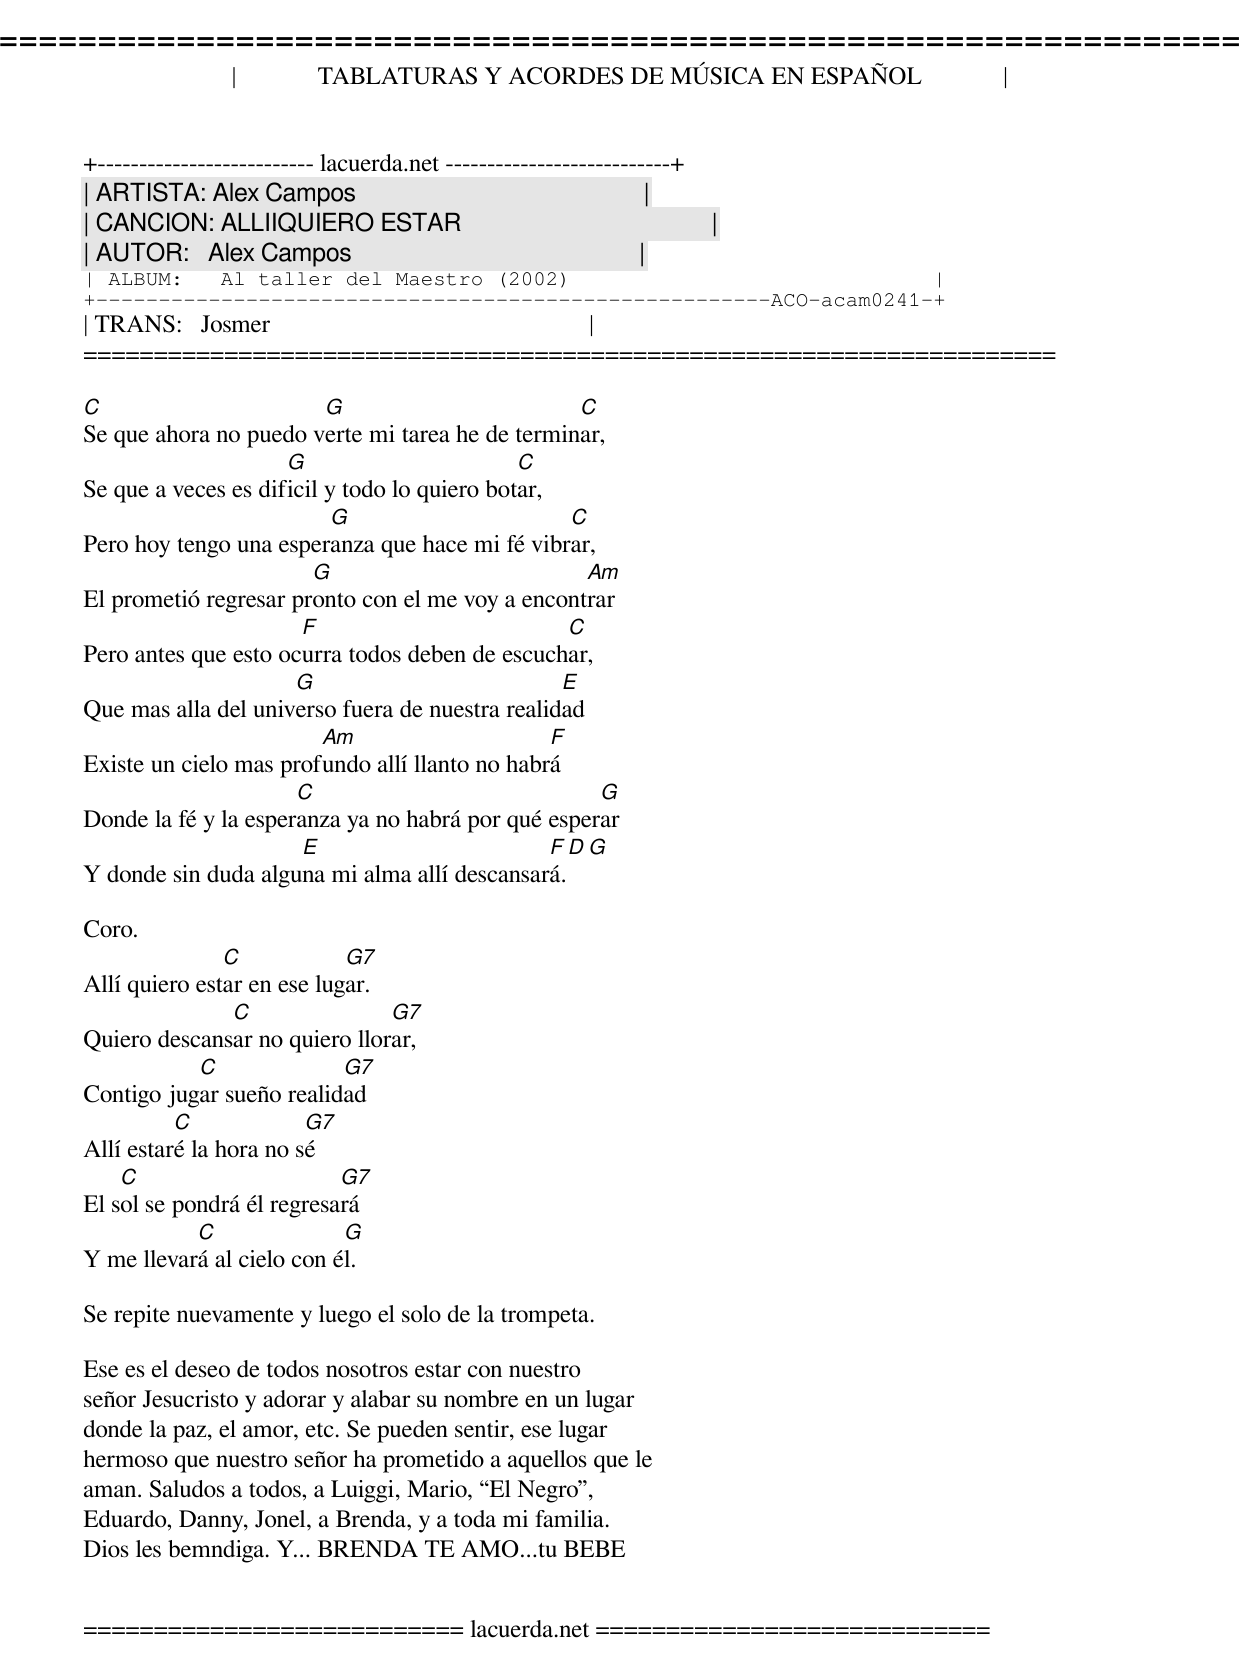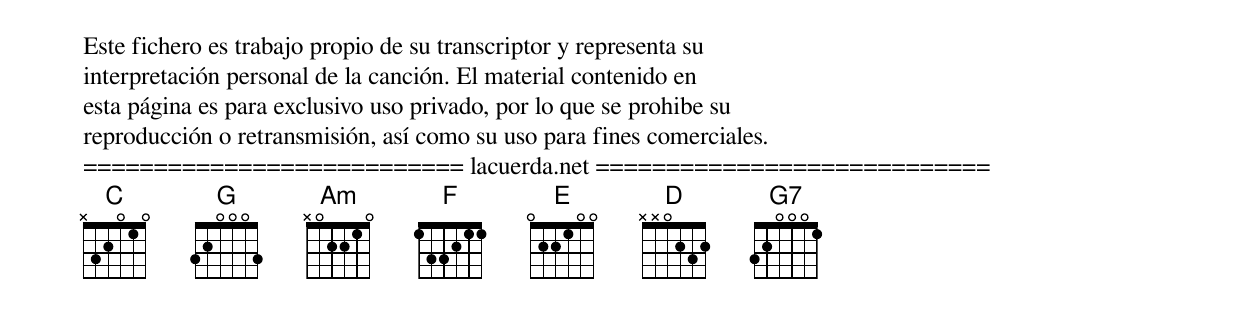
=====================================================================
|             TABLATURAS Y ACORDES DE MÚSICA EN ESPAÑOL             |
+-------------------------- lacuerda.net ---------------------------+
| ARTISTA: Alex Campos                                              |
| CANCION: ALLIIQUIERO ESTAR                                        |
| AUTOR:   Alex Campos                                              |
| ALBUM:   Al taller del Maestro (2002)                             |
+------------------------------------------------------ACO-acam0241-+
| TRANS:   Josmer                                                   |
=====================================================================

C                      G                         C
Se que ahora no puedo verte mi tarea he de terminar,
                     G                        C
Se que a veces es dificil y todo lo quiero botar,
                        G                       C
Pero hoy tengo una esperanza que hace mi fé vibrar,
                       G                          Am
El prometió regresar pronto con el me voy a encontrar
                      F                         C
Pero antes que esto ocurra todos deben de escuchar,
                     G                           E
Que mas alla del universo fuera de nuestra realidad
                        Am                      F
Existe un cielo mas profundo allí llanto no habrá
                      C                             G
Donde la fé y la esperanza ya no habrá por qué esperar
                     E                        F   D    G
Y donde sin duda alguna mi alma allí descansará.

Coro.
               C            G7
Allí quiero estar en ese lugar.
              C                G7
Quiero descansar no quiero llorar,
           C              G7
Contigo jugar sueño realidad
          C             G7
Allí estaré la hora no sé
    C                      G7
El sol se pondrá él regresará
           C               G
Y me llevará al cielo con él.

Se repite nuevamente y luego el solo de la trompeta.

Ese es el deseo de todos nosotros estar con nuestro
señor Jesucristo y adorar y alabar su nombre en un lugar
donde la paz, el amor, etc. Se pueden sentir, ese lugar
hermoso que nuestro señor ha prometido a aquellos que le
aman. Saludos a todos, a Luiggi, Mario, El Negro,
Eduardo, Danny, Jonel, a Brenda, y a toda mi familia.
Dios les bemndiga. Y... BRENDA TE AMO...tu BEBE


=========================== lacuerda.net ============================
Este fichero es trabajo propio de su transcriptor y representa su
interpretación personal de la canción. El material contenido en
esta página es para exclusivo uso privado, por lo que se prohibe su
reproducción o retransmisión, así como su uso para fines comerciales.
=========================== lacuerda.net ============================
